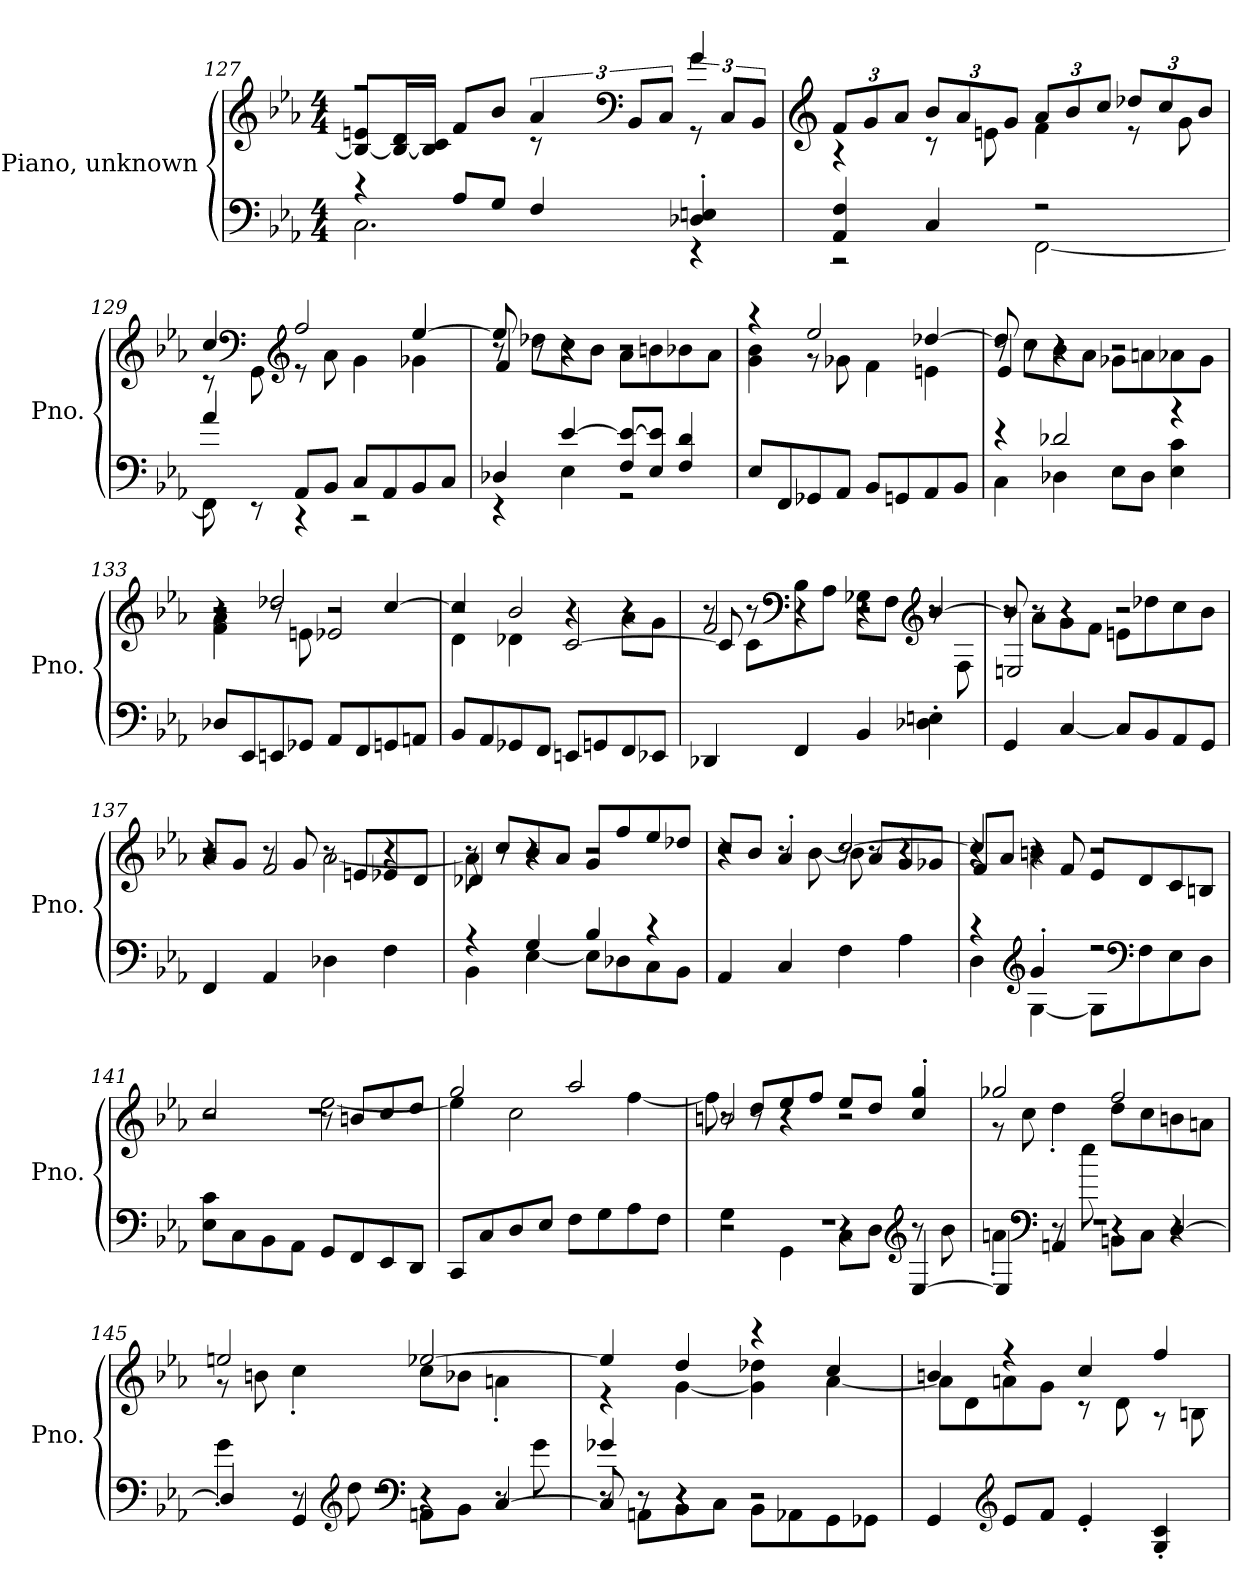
**kern	**kern
*part1	*part1
*staff2	*staff1
*I"Piano, unknown	*
*I'Pno.	*
!!LO:LB:g=z
*clefF4	*clefG2
*k[b-e-a-]	*k[b-e-a-]
*M4/4	*M4/4
=127	=127
*^	*^
4r	2.C\	2r	8B-/_ 8en/L
.	.	.	16B-/_ 16d/L
.	.	.	16B-/] 16c/JJ
8A-/L	.	.	8f/L
8G/J	.	.	8b-/J
4F/	.	4a-/	12r
*	*	*clefF4	*
.	.	.	12BB-/L
.	.	.	12C/J
4D-X/' 4En/'	4r	4g/	12r
.	.	.	12C/L
.	.	.	12BB-/J
=128	=128	=128	=128
*	*	*clefG2	*
*	*	*Xbrackettup	*
4AA-/ 4F/	2r	12f/L	4r
.	.	12g/	.
.	.	12a-/J	.
4C/	.	12b-/L	8r
.	.	12a-/	.
.	.	.	8en\
.	.	12g/J	.
2r	[2FF\	12a-/L	4f\
.	.	12b-/	.
.	.	12cc/J	.
.	.	12dd-X/L	8r
.	.	12cc/	.
.	.	.	8g\
.	.	12b-/J	.
=129	=129	=129	=129
4a-/	8FF\]	4cc/	8r
*	*	*clefF4	*
.	8r	.	8GG\
*	*	*clefG2	*
8AA-/L	4r	2ff/	8r
8BB-/J	.	.	8a-\
8C/L	2r	.	4g\
8AA-/	.	.	.
8BB-/	.	[4ee-/	4g-X\
8C/J	.	.	.
!!LO:LB:g=z
=130	=130	=130	=130
*	*	*	*^
4D-X/	4r	8ee-/]	8r	4f/
.	.	8r	8dd-X\L	.
[4e-/	4E-\	4r	8cc\	4r
.	.	.	8b-\J	.
8F/ 8e-/_L	2r	2r	8a-\L	2r
8E-/ 8e-/]J	.	.	8bn\	.
4F/ 4d/	.	.	8b-X\	.
.	.	.	8a-\J	.
*v	*v	*	*	*
*	*	*v	*v
=131	=131	=131
8E-/L	4r	4g\ 4b-\
8FF/	.	.
8GG-X/	2ee-/	8r
8AA-/J	.	8g-X\
8BB-/L	.	4f\
8GGn/	.	.
8AA-/	[4dd-X/	4en\
8BB-/J	.	.
=132	=132	=132
*^	*	*^
4r	4C\	8dd-/]	8r	4e-/
.	.	8r	8cc\L	.
2d-X/	4D-X\	4r	8b-\	4r
.	.	.	8a-\J	.
.	8E-\L	2r	8g-X\L	2r
.	8D-\J	.	8an\	.
4r	4E-\ 4c\	.	8a-X\	.
.	.	.	8g-\J	.
*v	*v	*	*	*
!!LO:LB:g=z	!!	!!
=133	=133	=133	=133
8D-X/L	4r	4f\ 4a-\	2r
8EE-/	.	.	.
8EEn/	2dd-X/	8r	.
8GG-X/J	.	8en\	.
8AA-/L	.	2r	2e-X/
8FF/	.	.	.
8GGn/	[4cc/	.	.
8AAn/J	.	.	.
=134	=134	=134	=134
8BB-/L	4cc/]	4d\	2r
8AA-/	.	.	.
8GG-X/	2b-/	4d-X\	.
8FF/J	.	.	.
8EEn/L	.	4r	[2c/
8GGn/	.	.	.
8FF/	4r	8a-\L	.
8EE-X/J	.	8g\J	.
=135	=135	=135	=135
4DD-X/	2f/	8r	8c/]
.	.	8c\L	8r
*	*clefF4	*	*
4FF/	.	8B-\	4r
.	.	8A-\J	.
4BB-/	4r	8G-X\L	2r
.	.	8F\J	.
*	*clefG2	*	*
4D-X\' 4En\'	[4b-/	8r	.
.	.	8F\	.
!!LO:LB:g=z	!!	!!
=136	=136	=136	=136
4GG/	8b-/]	8r	2En/
.	8r	8a-\L	.
[4C/	4r	8g\	.
.	.	8f\J	.
8C/L]	2r	8en\L	2r
8BB-/	.	8dd-X\	.
8AA-/	.	8cc\	.
8GG/J	.	8b-\J	.
=137	=137	=137	=137
4FF/	8a-/L	2r	4r
.	8g/J	.	.
4AA-/	8r	.	2f/
.	8g/	.	.
4D-X\	8r	[2a-\	.
.	8en/L	.	.
4F\	8e-X/	.	4r
.	8d/J	.	.
=138	=138	=138	=138
*^	*	*	*
4r	4BB-\	8r	8a-\]	4d-X/
.	.	8cc/L	8r	.
4G/	[4E-\	8b-/	4r	4r
.	.	8a-/J	.	.
4B-/	8E-\L]	8g/L	2r	2r
.	8D-X\	8ff/	.	.
4r	8C\	8ee-/	.	.
.	8BB-\J	8dd-X/J	.	.
*v	*v	*	*	*
=139	=139	=139	=139
4AA-/	2r	4r	8cc/L
.	.	.	8b-/J
4C/	.	8r	4a-'/
.	.	[8b-\	.
4F\	[2cc/	8b-\]	8r
.	.	8r	8a-/L
4A-\	.	4r	8g/
.	.	.	8g-X/J
!!LO:LB:g=z	!!	!!
=140	=140	=140	=140
*^	*	*	*
4r	4D\	4cc/]	4r	8f/L
.	.	.	.	8a-/J
*clefG2	*	*	*	*
4g'/	[4G\	4r	4bn\	8r
.	.	.	.	8f/
2r	8G\L]	2r	2r	8e-/L
*clefF4	*	*	*	*
.	8F\	.	.	8d/
.	8E-\	.	.	8c/
.	8D\J	.	.	8Bn/J
*v	*v	*	*	*
=141	=141	=141	=141
8E-\ 8c\L	1r	2r	2cc/
8C\	.	.	.
8BB-\	.	.	.
8AA-\J	.	.	.
8GG/L	.	[2ee-\	8r
8FF/	.	.	8bn/L
8EE-/	.	.	8cc/
8DD/J	.	.	8dd/J
*	*	*v	*v
=142	=142	=142
8CC/L	2gg/	4ee-\]
8C/	.	.
8D/	.	2cc\
8E-/J	.	.
8F\L	2aa-/	.
8G\	.	.
8A-\	.	[4ff\
8F\J	.	.
=143	=143	=143
*^	*	*^
*	*^	*	*	*
1r	4G\	2r	2bn/	8ff\]	8r
.	.	.	.	8r	8dd/L
.	4GG\	.	.	4r	8ee-/
.	.	.	.	.	8ff/J
.	8C\L	4r	2r	2r	8ee-/L
.	8D\J	.	.	.	8dd/J
*clefG2	*	*	*	*	*
.	8r	[4E-/	.	.	4cc/' 4gg/'
.	8b-\	.	.	.	.
*	*	*	*	*v	*v
!!LO:PB:g=z
=144	=144	=144	=144	=144
1r	4an'\	4E-/]	2gg-X/	8r
.	.	.	.	8cc\
*clefF4	*	*	*	*
.	8r	4AAn/	.	4dd'\
.	8ee-\	.	.	.
.	8BBn\L	4r	2ff/	8dd\L
.	8C\J	.	.	8cc\
.	4r	[4D/	.	8bn\
.	.	.	.	8an\J
=145	=145	=145	=145	=145
1r	4g'\	4D/]	2een/	8r
.	.	.	.	8bn\
.	8r	4GG/	.	4cc'\
*clefG2	*	*	*	*
.	8dd\	.	.	.
*clefF4	*	*	*	*
.	8AAn\L	4r	[2ee-X/	8cc\L
.	8BB-\J	.	.	8b-X\J
.	8r	[4C/	.	4an'\
.	8g\	.	.	.
=146	=146	=146	=146	=146
4g-X/	8r	8C/]	4ee-/]	4r
.	8AAn\L	8r	.	.
4r	8BB-\	4r	4dd/	[4g\
.	8C\J	.	.	.
2r	8BB-\L	2r	4r	4g\] 4dd-X\
.	8AA-X\	.	.	.
.	8GG\	.	4cc/	[4a-\
.	8GG-X\J	.	.	.
*v	*v	*v	*	*
!!LO:LB:g=z	!!
=147	=147	=147
4GG/	4bn/	8a-\L]
.	.	8d\
*clefG2	*	*
8e-/L	4r	8an\
8f/J	.	8g\J
4e-'/	4cc/	8r
.	.	8d\
4G/' 4c/'	4ff/	8r
.	.	8Bn\
*	*v	*v
=	=
*-	*-
